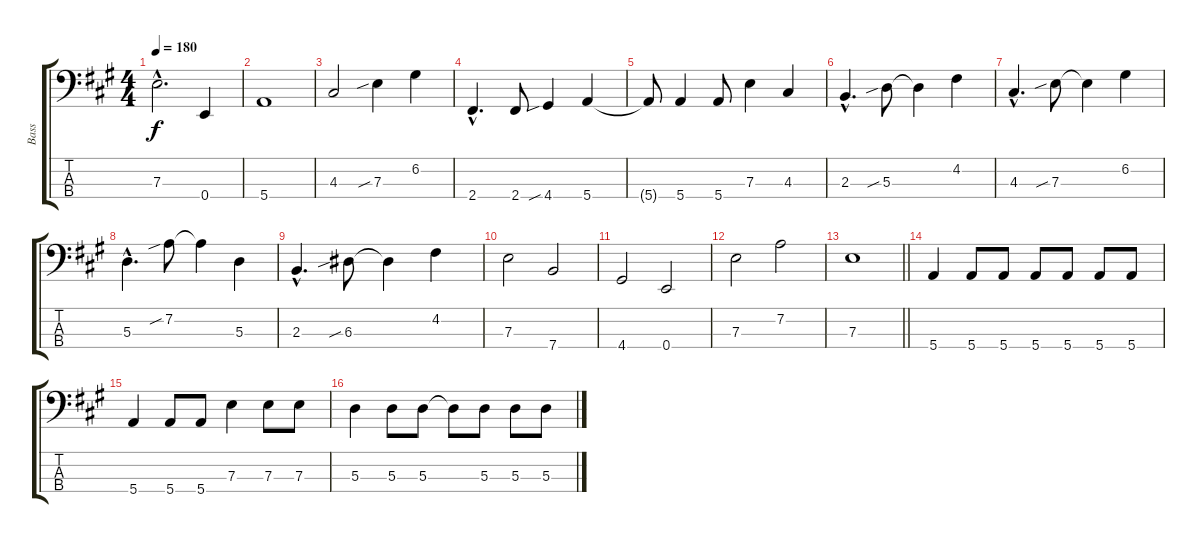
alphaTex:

\track ("Bass" "Bass") {instrument electricbasspick}
\staff {score tabs}
\tuning (G2 D2 A1 E1) {hide}
\ts (4 4)
\tempo 180
\clef f4
\ks a
7.3{hac t}.2{d dy f} 0.4.4 |
5.4.1 |
4.3.2 7.3{sib}.4 6.2.4 |
2.4{hac}.4{d} 2.4.8 4.4{sib}.4 5.4.4 |
5.4{t}.8 5.4.4 5.4.8 7.3.4 4.3.4 |
2.3{hac}.4{d} 5.3{sib}.8 5.3{t}.4 4.2.4 |
4.3{hac}.4{d} 7.3{sib}.8 7.3{t}.4 6.2.4 |
5.3{hac}.4{d} 7.2{sib}.8 7.2{t}.4 5.3.4 |
2.3{hac}.4{d} 6.3{sib}.8 6.3{t}.4 4.2.4 |
7.3.2 7.4.2 |
4.4.2 0.4.2 |
7.3.2 7.2.2 |
\barLineRight lightlight
7.3.1 |
5.4.4 5.4.8 5.4.8 5.4.8 5.4.8 5.4.8 5.4.8 |
5.4.4 5.4.8 5.4.8 7.3.4 7.3.8 7.3.8 |
5.3.4 5.3.8 5.3.8 5.3{t}.8 5.3.8 5.3.8 5.3.8
